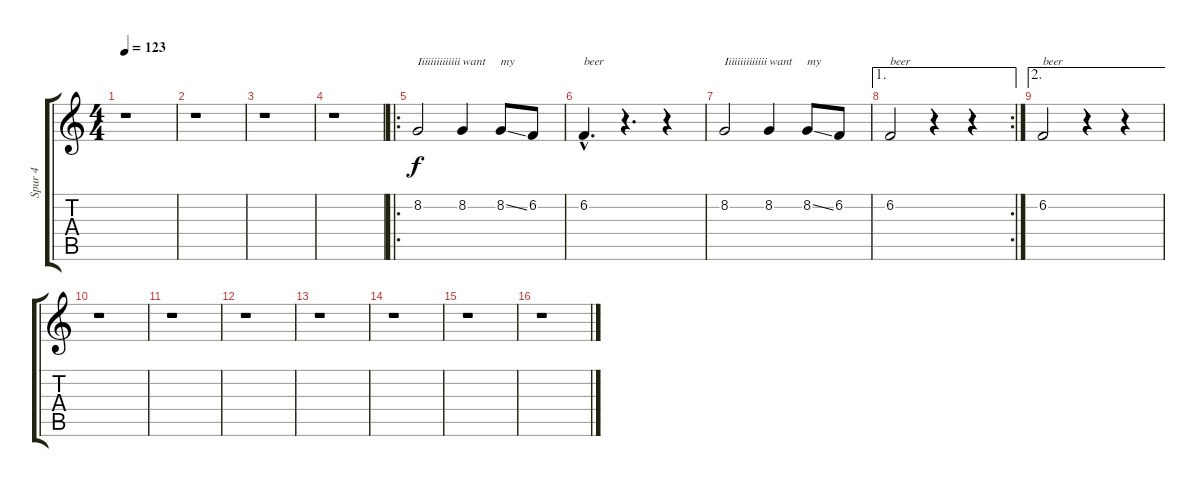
\track ("Spur 4" "Spur 4") {instrument lead1square}
\staff {score tabs}
\tuning (E4 B3 G3 D3 A2 E2) {hide}
\ts (4 4)
\tempo 123
\clef g2
\ks c
r.1{dy f instrument lead1square} |
r.1 |
r.1 |
r.1 |
\ro
8.2.2{txt "Iiiiiiiiiiiiii"} 8.2.4{txt "want"} 8.2{ss}.8{txt "my"} 6.2.8 |
6.2{hac}.4{d txt "beer"} r.4{d} r.4 |
8.2.2{txt "Iiiiiiiiiiiiii"} 8.2.4{txt "want"} 8.2{ss}.8{txt "my"} 6.2.8 |
\ae 1
\rc 2
6.2.2{txt "beer"} r.4 r.4 |
\ae 2
6.2.2{txt "beer"} r.4 r.4 |
r.1 |
r.1 |
r.1 |
r.1 |
r.1 |
r.1 |
r.1
